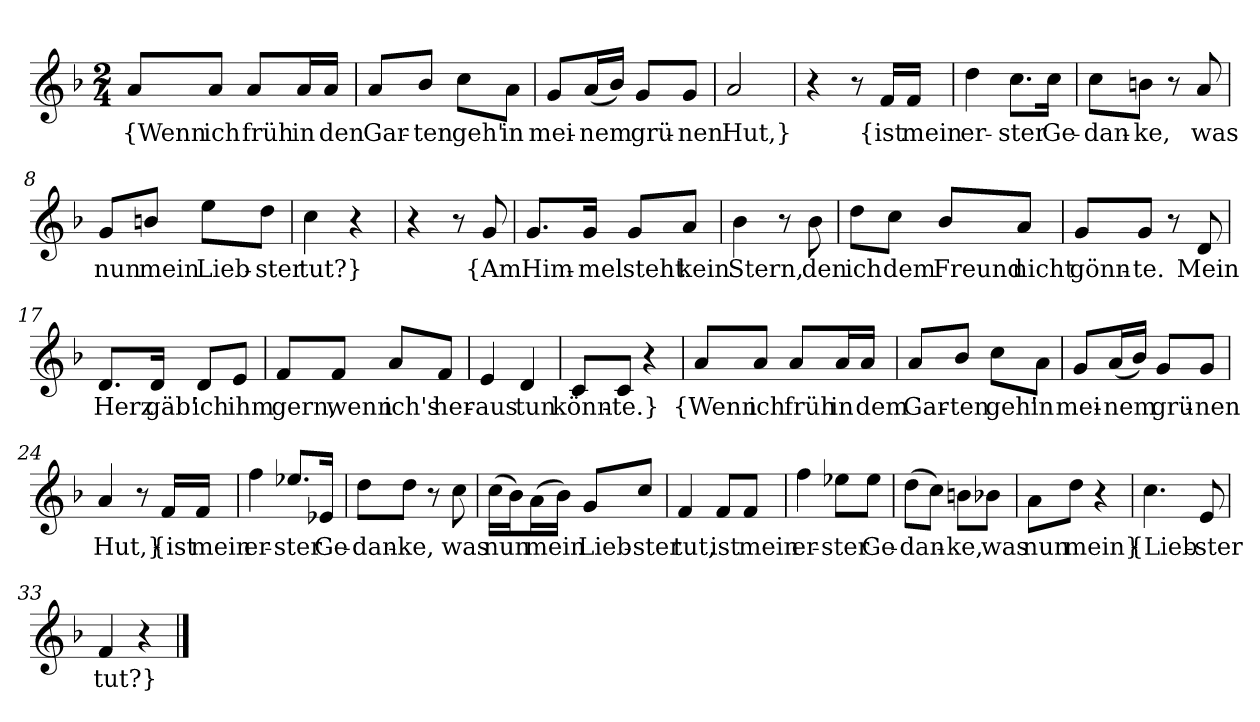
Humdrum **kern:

**kern	**text
*part1	*part1
*staff1	*staff1
*clefG2	*
*k[b-]	*
*M2/4	*
=1	=1
8a/L	{Wenn
8a/J	ich
8a/L	früh
16a/L	in
16a/JJ	den
=2	=2
8a/L	Gar-
8b-/J	-ten
8cc\L	geh'
8a\J	in
=3	=3
8g/L	mei-
(16a/L	-nem
16b-/JJ)	.
8g/L	grü-
8g/J	-nen
=4	=4
2a	Hut,}
=5	=5
4r	.
8r	.
16f/LL	{ist
16f/JJ	mein
=6	=6
4dd	er-
8.cc\L	-ster
16cc\Jk	Ge-
=7	=7
8cc\L	-dan-
8bn\J	-ke,
8r	.
8a	was
=8	=8
8g/L	nun
8bn/J	mein
8ee\L	Lieb-
8dd\J	-ster
=9	=9
4cc	tut?}
4r	.
=12	=12
4r	.
8r	.
8g	{Am
=13	=13
8.g/L	Him-
16g/Jk	-mel
8g/L	steht
8a/J	kein
=14	=14
4b-	Stern,
8r	.
8b-	den
=15	=15
8dd\L	ich
8cc\J	dem
8b-/L	Freund
8a/J	nicht
=16	=16
8g/L	gönn-
8g/J	-te.
8r	.
8d	Mein
=17	=17
8.d/L	Herz
16d/Jk	gäb'
8d/L	ich
8e/J	ihm
=18	=18
8f/L	gern,
8f/J	wenn
8a/L	ich's
8f/J	her-
=19	=19
4e	-aus
4d	tun
=20	=20
8c/L	könn-
8c/J	-te.}
4r	.
=21	=21
8a/L	{Wenn
8a/J	ich
8a/L	früh
16a/L	in
16a/JJ	dem
=22	=22
8a/L	Gar-
8b-/J	-ten
8cc\L	geh'
8a\J	in
=23	=23
8g/L	mei-
(16a/L	-nem
16b-/JJ)	.
8g/L	grü-
8g/J	-nen
=24	=24
4a	Hut,}
8r	.
16f/LL	{ist
16f/JJ	mein
=25	=25
4ff	er-
8.ee-X/L	-ster
16e-X/Jk	Ge-
=26	=26
8dd\L	-dan-
8dd\J	-ke,
8r	.
8cc	was
=27	=27
(16cc\LL	nun
16b-\J)	.
(16a\L	mein
16b-\JJ)	.
8g/L	Lieb-
8cc/J	-ster
=28	=28
4f	tut,
8f/L	ist
8f/J	mein
=29	=29
4ff	er-
8ee-X\L	-ster
8ee-\J	Ge-
=30	=30
(8dd\L	-dan-
8cc\J)	.
8bn\L	-ke,
8b-X\J	was
=31	=31
8a\L	nun
8dd\J	mein}
4r	.
=32	=32
4.cc	{Lieb-
8e	-ster
=33	=33
4f	tut?}
4r	.
==	==
*-	*-
